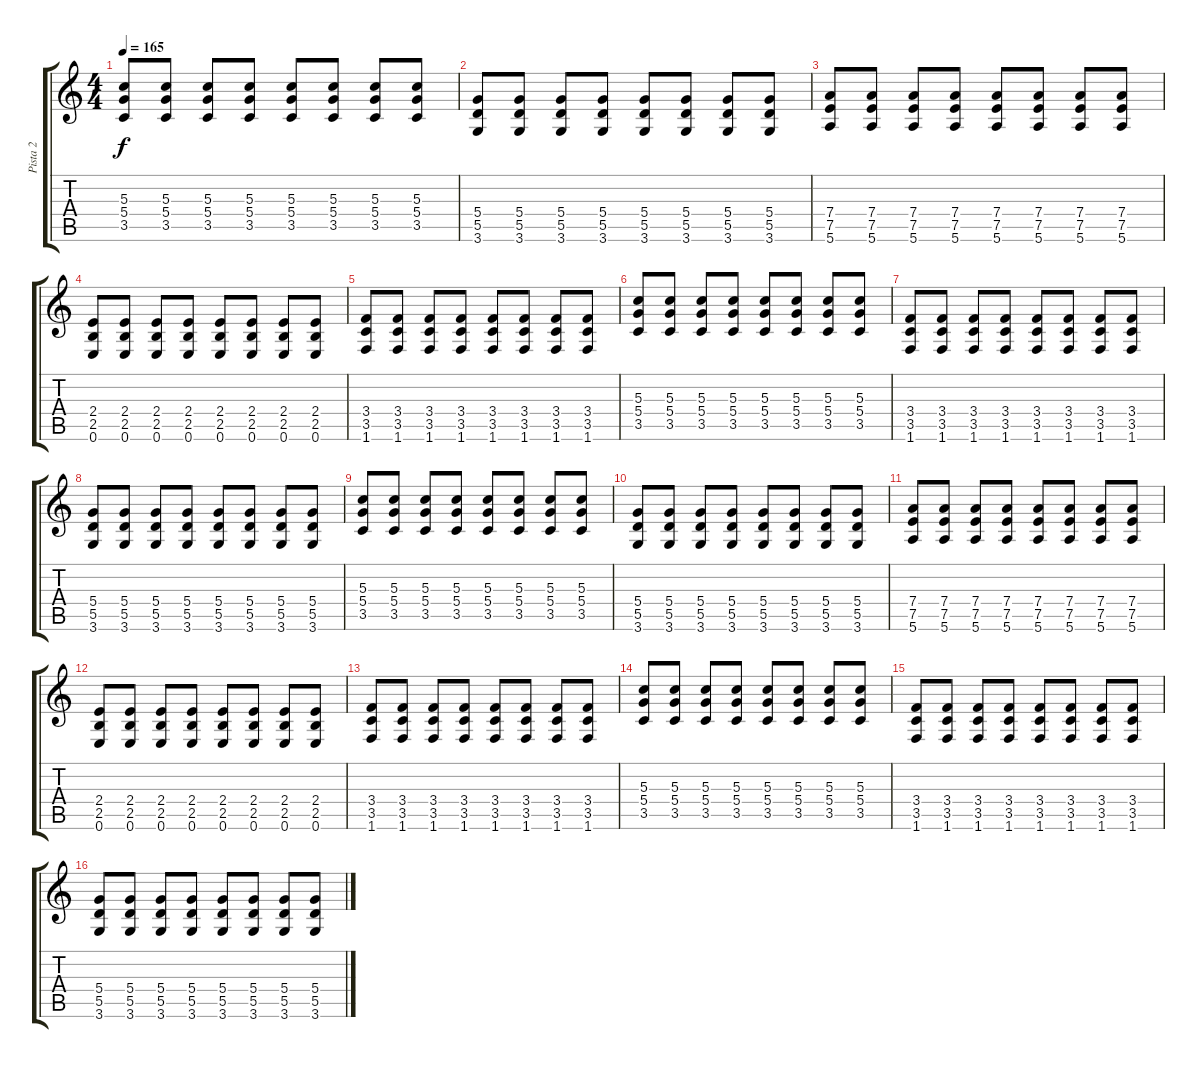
\track ("Pista 2" "Pista 2") {instrument distortionguitar}
\staff {score tabs}
\tuning (E4 B3 G3 D3 A2 E2) {hide}
\ts (4 4)
\tempo 165
\clef g2
\ks c
(5.3 5.4 3.5).8{dy f} (5.3 5.4 3.5).8 (5.3 5.4 3.5).8 (5.3 5.4 3.5).8 (5.3 5.4 3.5).8 (5.3 5.4 3.5).8 (5.3 5.4 3.5).8 (5.3 5.4 3.5).8 |
(5.4 5.5 3.6).8 (5.4 5.5 3.6).8 (5.4 5.5 3.6).8 (5.4 5.5 3.6).8 (5.4 5.5 3.6).8 (5.4 5.5 3.6).8 (5.4 5.5 3.6).8 (5.4 5.5 3.6).8 |
(7.4 7.5 5.6).8 (7.4 7.5 5.6).8 (7.4 7.5 5.6).8 (7.4 7.5 5.6).8 (7.4 7.5 5.6).8 (7.4 7.5 5.6).8 (7.4 7.5 5.6).8 (7.4 7.5 5.6).8 |
(2.4 2.5 0.6).8 (2.4 2.5 0.6).8 (2.4 2.5 0.6).8 (2.4 2.5 0.6).8 (2.4 2.5 0.6).8 (2.4 2.5 0.6).8 (2.4 2.5 0.6).8 (2.4 2.5 0.6).8 |
(3.4 3.5 1.6).8 (3.4 3.5 1.6).8 (3.4 3.5 1.6).8 (3.4 3.5 1.6).8 (3.4 3.5 1.6).8 (3.4 3.5 1.6).8 (3.4 3.5 1.6).8 (3.4 3.5 1.6).8 |
(5.3 5.4 3.5).8 (5.3 5.4 3.5).8 (5.3 5.4 3.5).8 (5.3 5.4 3.5).8 (5.3 5.4 3.5).8 (5.3 5.4 3.5).8 (5.3 5.4 3.5).8 (5.3 5.4 3.5).8 |
(3.4 3.5 1.6).8 (3.4 3.5 1.6).8 (3.4 3.5 1.6).8 (3.4 3.5 1.6).8 (3.4 3.5 1.6).8 (3.4 3.5 1.6).8 (3.4 3.5 1.6).8 (3.4 3.5 1.6).8 |
(5.4 5.5 3.6).8 (5.4 5.5 3.6).8 (5.4 5.5 3.6).8 (5.4 5.5 3.6).8 (5.4 5.5 3.6).8 (5.4 5.5 3.6).8 (5.4 5.5 3.6).8 (5.4 5.5 3.6).8 |
(5.3 5.4 3.5).8 (5.3 5.4 3.5).8 (5.3 5.4 3.5).8 (5.3 5.4 3.5).8 (5.3 5.4 3.5).8 (5.3 5.4 3.5).8 (5.3 5.4 3.5).8 (5.3 5.4 3.5).8 |
(5.4 5.5 3.6).8 (5.4 5.5 3.6).8 (5.4 5.5 3.6).8 (5.4 5.5 3.6).8 (5.4 5.5 3.6).8 (5.4 5.5 3.6).8 (5.4 5.5 3.6).8 (5.4 5.5 3.6).8 |
(7.4 7.5 5.6).8 (7.4 7.5 5.6).8 (7.4 7.5 5.6).8 (7.4 7.5 5.6).8 (7.4 7.5 5.6).8 (7.4 7.5 5.6).8 (7.4 7.5 5.6).8 (7.4 7.5 5.6).8 |
(2.4 2.5 0.6).8 (2.4 2.5 0.6).8 (2.4 2.5 0.6).8 (2.4 2.5 0.6).8 (2.4 2.5 0.6).8 (2.4 2.5 0.6).8 (2.4 2.5 0.6).8 (2.4 2.5 0.6).8 |
(3.4 3.5 1.6).8 (3.4 3.5 1.6).8 (3.4 3.5 1.6).8 (3.4 3.5 1.6).8 (3.4 3.5 1.6).8 (3.4 3.5 1.6).8 (3.4 3.5 1.6).8 (3.4 3.5 1.6).8 |
(5.3 5.4 3.5).8 (5.3 5.4 3.5).8 (5.3 5.4 3.5).8 (5.3 5.4 3.5).8 (5.3 5.4 3.5).8 (5.3 5.4 3.5).8 (5.3 5.4 3.5).8 (5.3 5.4 3.5).8 |
(3.4 3.5 1.6).8 (3.4 3.5 1.6).8 (3.4 3.5 1.6).8 (3.4 3.5 1.6).8 (3.4 3.5 1.6).8 (3.4 3.5 1.6).8 (3.4 3.5 1.6).8 (3.4 3.5 1.6).8 |
(5.4 5.5 3.6).8 (5.4 5.5 3.6).8 (5.4 5.5 3.6).8 (5.4 5.5 3.6).8 (5.4 5.5 3.6).8 (5.4 5.5 3.6).8 (5.4 5.5 3.6).8 (5.4 5.5 3.6).8
